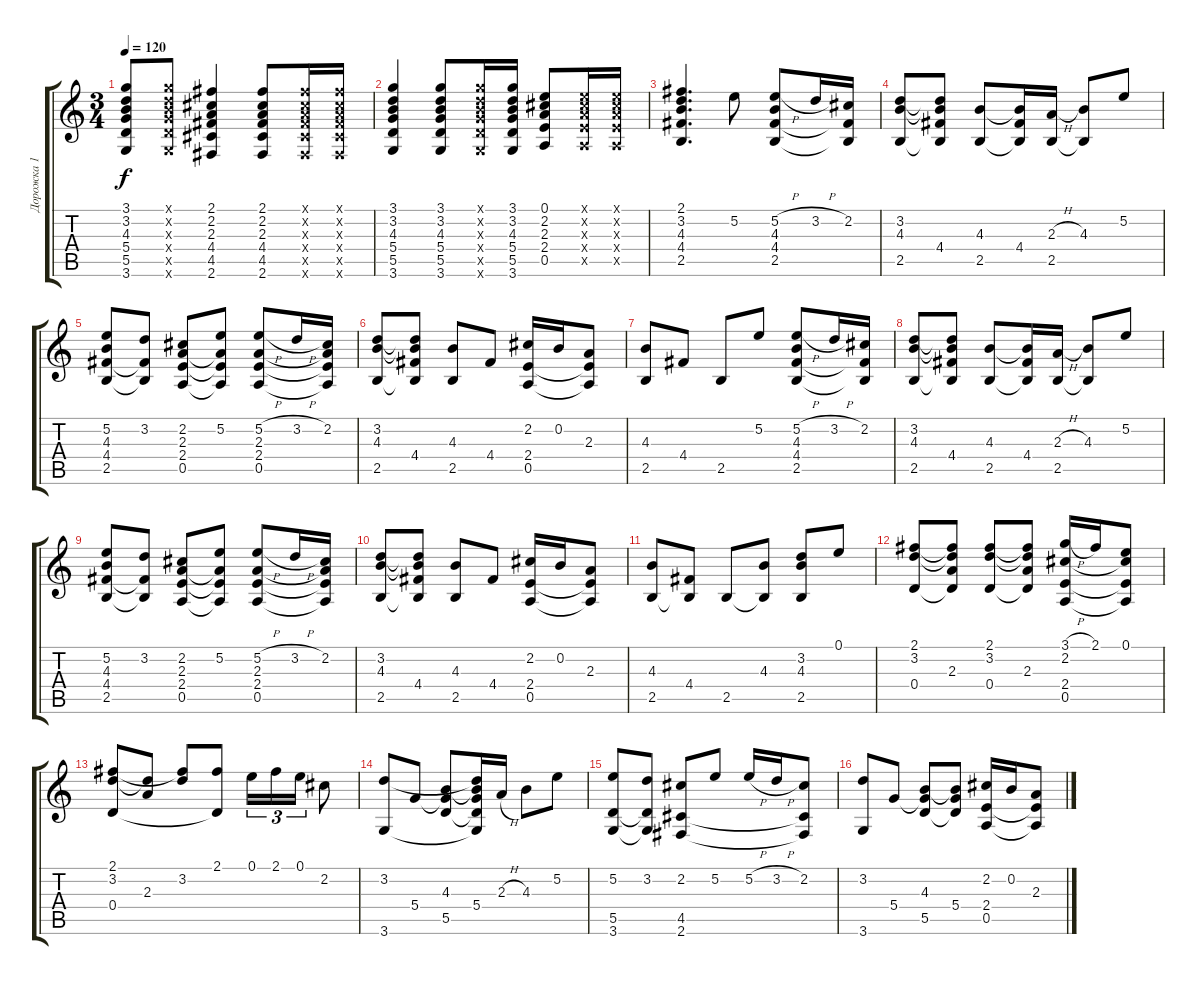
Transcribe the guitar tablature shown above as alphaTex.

\track ("Дорожка 1" "Дорожка 1") {instrument acousticguitarsteel}
\staff {score tabs}
\tuning (E4 B3 G3 D3 A2 E2) {hide}
\ts (3 4)
\tempo 120
\clef g2
\ks c
(3.1 3.2 4.3 5.4 5.5 3.6).8{dy f} (3.1{x} 3.2{x} 4.3{x} 5.4{x} 5.5{x} 3.6{x}).8 (2.1 2.2 2.3 4.4 4.5 2.6).4 (2.1 2.2 2.3 4.4 4.5 2.6).8 (2.1{x} 2.2{x} 2.3{x} 4.4{x} 4.5{x} 2.6{x}).16 (2.1{x} 2.2{x} 2.3{x} 4.4{x} 4.5{x} 2.6{x}).16 |
(3.1 3.2 4.3 5.4 5.5 3.6).4 (3.1 3.2 4.3 5.4 5.5 3.6).8 (3.1{x} 3.2{x} 4.3{x} 5.4{x} 5.5{x} 3.6{x}).16 (3.1 3.2 4.3 5.4 5.5 3.6).16 (0.1 2.2 2.3 2.4 0.5).8 (0.1{x} 2.2{x} 2.3{x} 2.4{x} 0.5{x}).16 (0.1{x} 2.2{x} 2.3{x} 2.4{x} 0.5{x}).16 |
(2.1 3.2 4.3 4.4 2.5).4{d} 5.2.8 (5.2{h} 4.3 4.4 2.5).8 3.2{h}.16 (2.2 4.4{t} 2.5{t}).16 |
(3.2 4.3 2.5).8 (3.2{t} 4.3{t} 4.4 2.5{t}).8 (4.3 2.5).8 (4.3{t} 4.4 2.5{t}).16 (2.3{h} 2.5).16 (4.3 2.5{t}).8 5.2.8 |
(5.2 4.3 4.4 2.5).8 (3.2 4.4{t} 2.5{t}).8 (2.2 2.3 2.4 0.5).8 (5.2 2.3{t} 2.4{t} 0.5{t}).8 (5.2{h} 2.3 2.4 0.5).8 3.2{h}.16 (2.2 2.3{t} 2.4{t} 0.5{t}).16 |
(3.2 4.3 2.5).8 (3.2{t} 4.3{t} 4.4 2.5{t}).8 (4.3 2.5).8 4.4.8 (2.2 2.4 0.5).16 0.2.16 (2.3 2.4{t} 0.5{t}).8 |
(4.3 2.5).8 4.4.8 2.5.8 5.2.8 (5.2{h} 4.3 4.4 2.5).8 3.2{h}.16 (2.2 4.4{t} 2.5{t}).16 |
(3.2 4.3 2.5).8 (3.2{t} 4.3{t} 4.4 2.5{t}).8 (4.3 2.5).8 (4.3{t} 4.4 2.5{t}).16 (2.3{h} 2.5).16 (4.3 2.5{t}).8 5.2.8 |
(5.2 4.3 4.4 2.5).8 (3.2 4.4{t} 2.5{t}).8 (2.2 2.3 2.4 0.5).8 (5.2 2.3{t} 2.4{t} 0.5{t}).8 (5.2{h} 2.3 2.4 0.5).8 3.2{h}.16 (2.2 2.3{t} 2.4{t} 0.5{t}).16 |
(3.2 4.3 2.5).8 (3.2{t} 4.3{t} 4.4 2.5{t}).8 (4.3 2.5).8 4.4.8 (2.2 2.4 0.5).16 0.2.16 (2.3 2.4{t} 0.5{t}).8 |
(4.3 2.5).8 (4.4 2.5{t}).8 2.5.8 (4.3 2.5{t}).8 (3.2 4.3 2.5).8 0.1.8 |
(2.1 3.2 0.4).8 (2.1{t} 3.2{t} 2.3 0.4{t}).8 (2.1 3.2 0.4).8 (2.1{t} 3.2{t} 2.3 0.4{t}).8 (3.1{h} 2.2 2.4 0.5).16 2.1.16 (0.1 2.2{t} 2.4{t} 0.5{t}).8 |
(2.1 3.2 0.4).8 (3.2{t} 2.3).8 (2.1{t} 3.2).8 (2.1 0.4{t}).8 0.1.16{tu (3 2)} 2.1.16{tu (3 2)} 0.1.16{tu (3 2)} 2.2.8 |
(3.2 3.6).8 5.4.8 (4.3 5.4{t} 5.5).8 (3.2{t} 4.3{t} 5.4 5.5{t} 3.6{t}).16 2.3{h}.16 4.3.8 5.2.8 |
(5.2 5.5 3.6).8 (3.2 5.5{t} 3.6{t}).8 (2.2 4.5 2.6).8 5.2.8 5.2{h}.16 3.2{h}.16 (2.2 4.5{t} 2.6{t}).8 |
(3.2 3.6).8 5.4.8 (4.3 5.4{t} 5.5).8 (4.3{t} 5.4 5.5{t}).8 (2.2 2.4 0.5).16 0.2.16 (2.3 2.4{t} 0.5{t}).8
